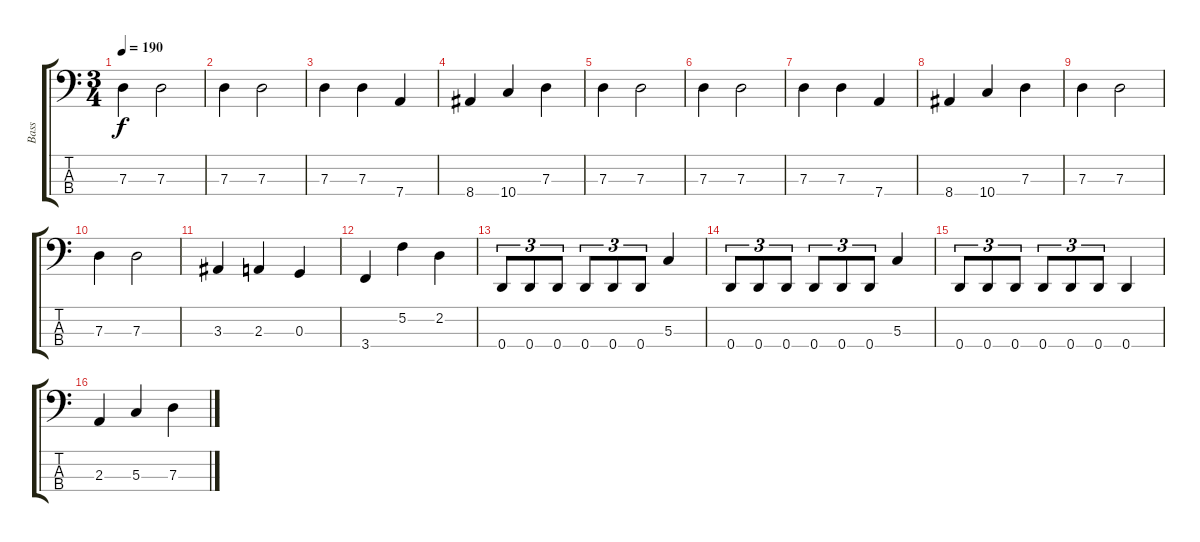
\track ("Bass" "Bass") {instrument electricbasspick}
\staff {score tabs}
\tuning (F2 C2 G1 D1) {hide}
\ts (3 4)
\tempo 190
\clef f4
\ks c
7.3.4{dy f instrument electricbasspick} 7.3.2 |
7.3.4 7.3.2 |
7.3.4 7.3.4 7.4.4 |
8.4.4 10.4.4 7.3.4 |
7.3.4 7.3.2 |
7.3.4 7.3.2 |
7.3.4 7.3.4 7.4.4 |
8.4.4 10.4.4 7.3.4 |
7.3.4 7.3.2 |
7.3.4 7.3.2 |
3.3.4 2.3.4 0.3.4 |
3.4.4 5.2.4 2.2.4 |
0.4.8{tu (3 2)} 0.4.8{tu (3 2)} 0.4.8{tu (3 2)} 0.4.8{tu (3 2)} 0.4.8{tu (3 2)} 0.4.8{tu (3 2)} 5.3.4 |
0.4.8{tu (3 2)} 0.4.8{tu (3 2)} 0.4.8{tu (3 2)} 0.4.8{tu (3 2)} 0.4.8{tu (3 2)} 0.4.8{tu (3 2)} 5.3.4 |
0.4.8{tu (3 2)} 0.4.8{tu (3 2)} 0.4.8{tu (3 2)} 0.4.8{tu (3 2)} 0.4.8{tu (3 2)} 0.4.8{tu (3 2)} 0.4.4 |
2.3.4 5.3.4 7.3.4
